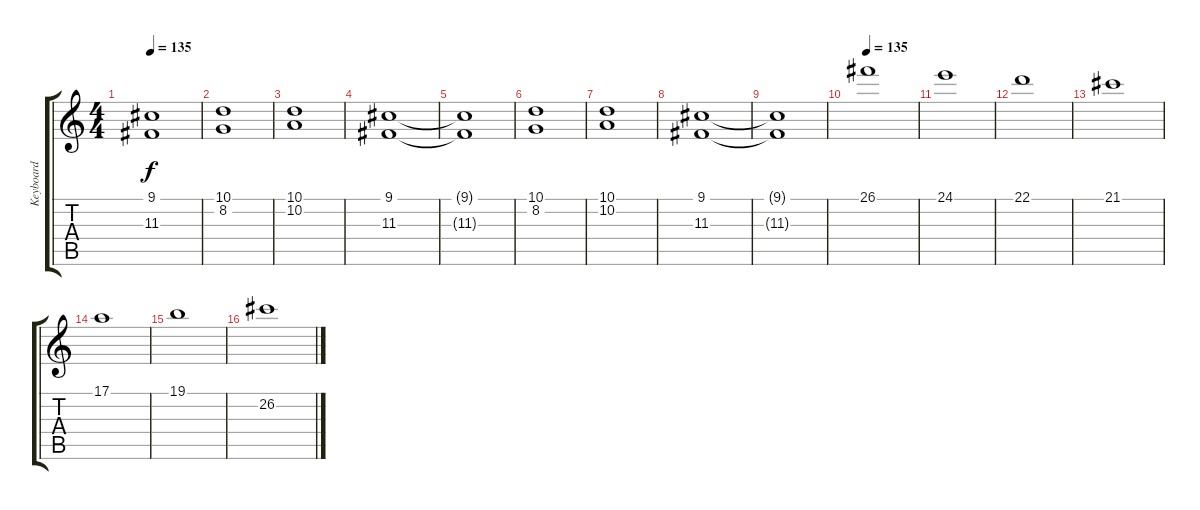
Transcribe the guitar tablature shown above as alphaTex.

\track ("Keyboard" "Keyboard") {instrument stringensemble1}
\staff {score tabs}
\tuning (E4 B3 G3 D3 A2 E2) {hide}
\ts (4 4)
\tempo 135
\clef g2
\ks c
(9.1{t} 11.3{t}).1{dy f} |
(10.1 8.2).1 |
(10.1 10.2).1 |
(9.1 11.3).1 |
(9.1{t} 11.3{t}).1 |
(10.1 8.2).1 |
(10.1 10.2).1 |
(9.1 11.3).1 |
(9.1{t} 11.3{t}).1 |
\tempo 135
26.1.1 |
24.1.1 |
22.1.1 |
21.1.1 |
17.1.1 |
19.1.1 |
26.2.1
